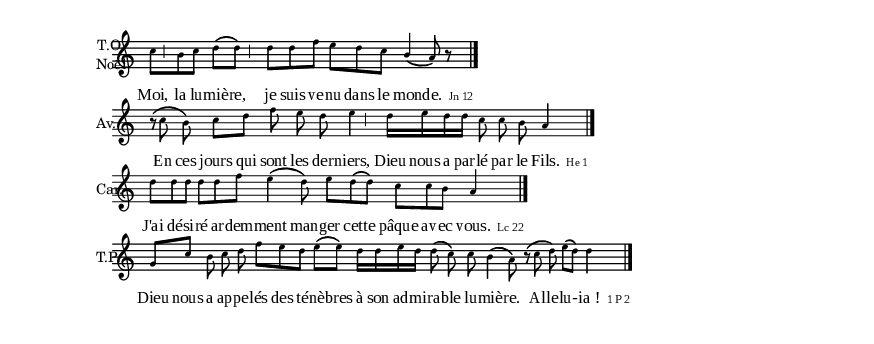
\version "2.10.0"
 \include "definitions.ly"
%\markup {AT 26 }

\relative c'' { 
	\new Staff {
		\cadenzaOn
		\set Staff.instrumentName = \markup{ \center-align { T.O. Noël} }
		\times 2/3 { c8[\cesure \pespace b c] }  d8[\( d\)] \cesure\pespace 
		\times 2/3 { d8[ d f] }
		\times 2/3 { e8[ d c ] }
		\stemUp b4\( a8\) r8
		\endBar
	}	\addlyrics {
		Moi, la lu -- miè -- re, je suis ve -- nu dans le mon -- de.
		\markup { \citation #"Jn 12"}
	}
}


\relative c'' { 
	\new Staff {
		\cadenzaOn
		\set Staff.instrumentName = \markup{ \center-align { Av. } }
		\times 2/3 { r8\( c b\) }
		c[ d]
		\times 2/3 { f e d }
		e4
		\cesure\pespace  
		d16[ e d d]
		\times 2/3 { c8 c b }
		a4
		\endBar
	}	\addlyrics {
		En ces jours qui sont les der -- niers, Dieu nous a par -- lé par le Fils.
		\markup { \citation #"He 1"}
	}
}

\relative c'' { 
	\new Staff {
		\cadenzaOn
		\set Staff.instrumentName = \markup{ \center-align { Car. } }
		\times 2/3 { d8[ d d] }
		\times 2/3 { d8[ d f] }
		\times 2/3 { e4\( d8\) }
		\times 2/3 { e8[ d\( d]\) }		
		\times 2/3 { c8[ c b] }
		a4		
		\endBar
	}	\addlyrics {
		J'ai dé -- si -- ré ar -- dem -- ment man -- ger cet -- te pâque av -- ec vous.
		\markup { \citation #"Lc 22"}
	}
}

\relative c'' { 
	\new Staff {
		\cadenzaOn
		\set Staff.instrumentName = \markup{ \center-align { T.P. } }
		g8[ c]
		\times 2/3 { b c d }
		\times 2/3 { f[ e d] }
		e[\( e\)] \pespace 
		
		d16[ d e d]
		\times 2/3 { d8\( c\) c }
		\stemDown
		b4\( a8\) \pespace 
		\times 2/3 { r\( c d\) }
		e[\( d\)]
		d4
		\endBar
	}	\addlyrics {
		Dieu nous a ap -- pe -- lés des té -- nè -- bres à son ad -- mi -- ra -- ble lu -- miè -- re. "Al" -- le -- lu -- - -- "ia !"
		\markup { \citation #"1 P 2"}
	}
}
